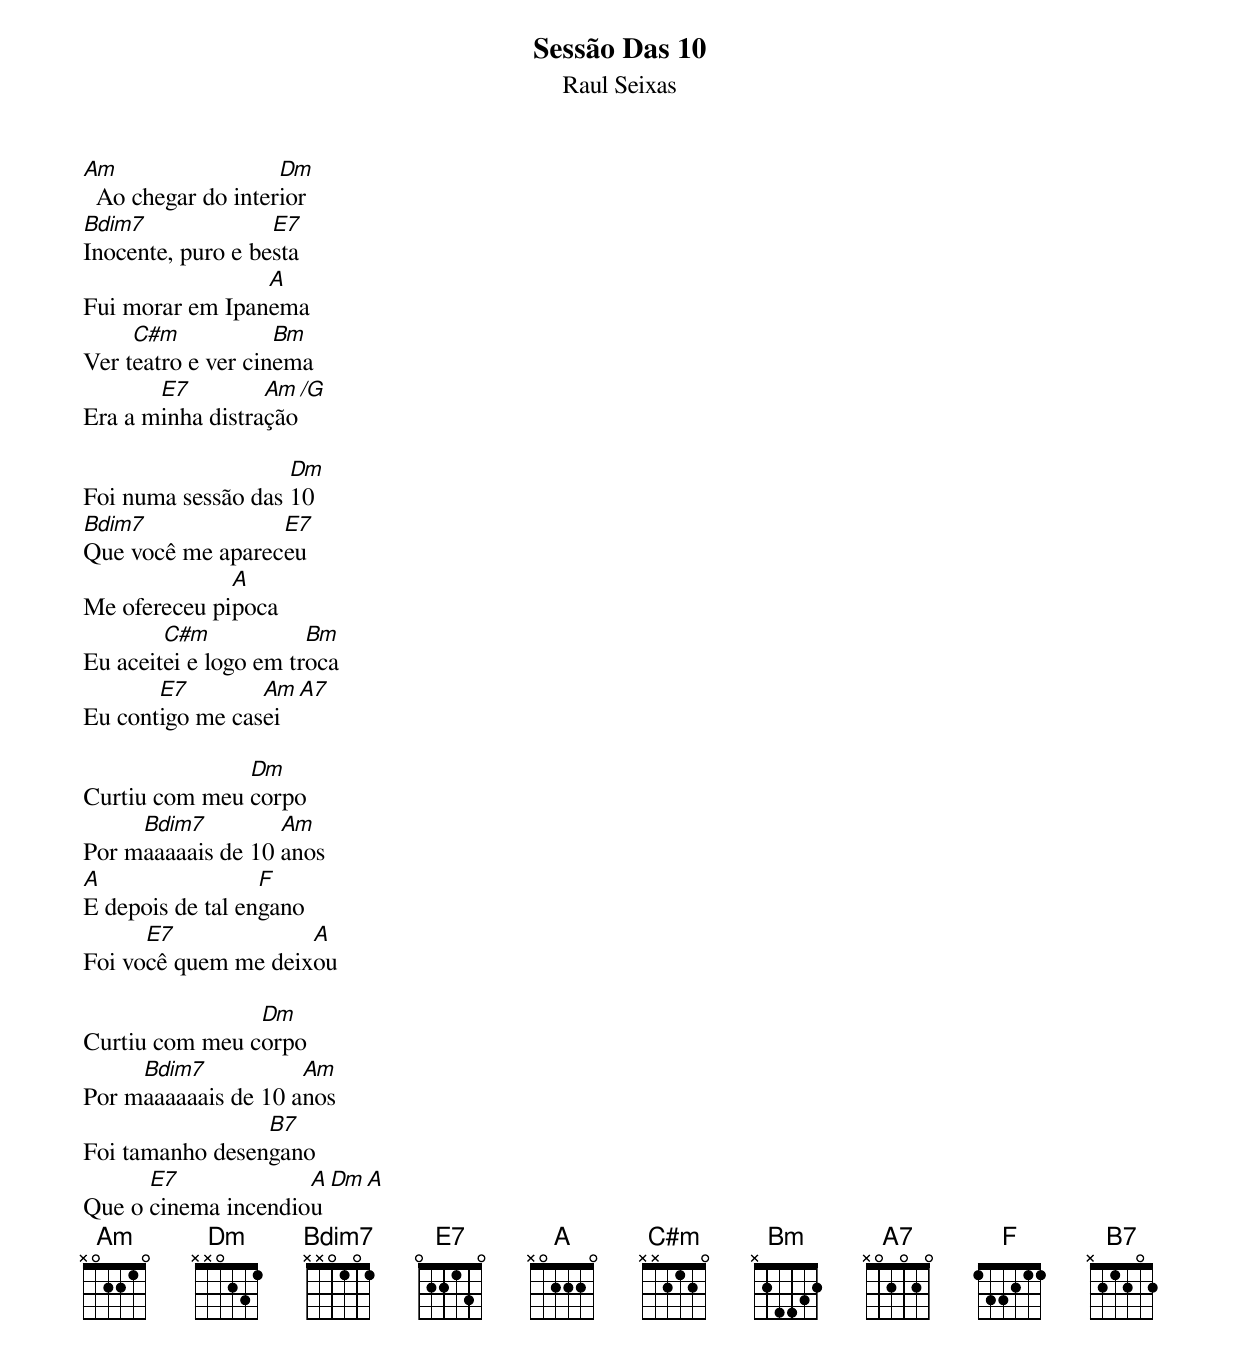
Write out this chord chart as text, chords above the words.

Sessão Das 10
Raul Seixas

Am                  Dm
  Ao chegar do interior
Bm7(b5)            E7
Inocente, puro e besta
                 A
Fui morar em Ipanema
     C#m            Bm
Ver teatro e ver cinema
       E7         Am  /G
Era a minha distração

                    Dm
Foi numa sessão das 10
Bm7(b5)           E7
Que você me apareceu
              A
Me ofereceu pipoca
        C#m            Bm
Eu aceitei e logo em troca
       E7        Am  A7
Eu contigo me casei

               Dm
Curtiu com meu corpo
     Bm7(b5)       Am
Por maaaaais de 10 anos
A                 F
E depois de tal engano
      E7             A
Foi você quem me deixou

                Dm
Curtiu com meu corpo
     Bm7(b5)         Am
Por maaaaaais de 10 anos
                 B7
Foi tamanho desengano
      E7             A  Dm  A
Que o cinema incendiou
